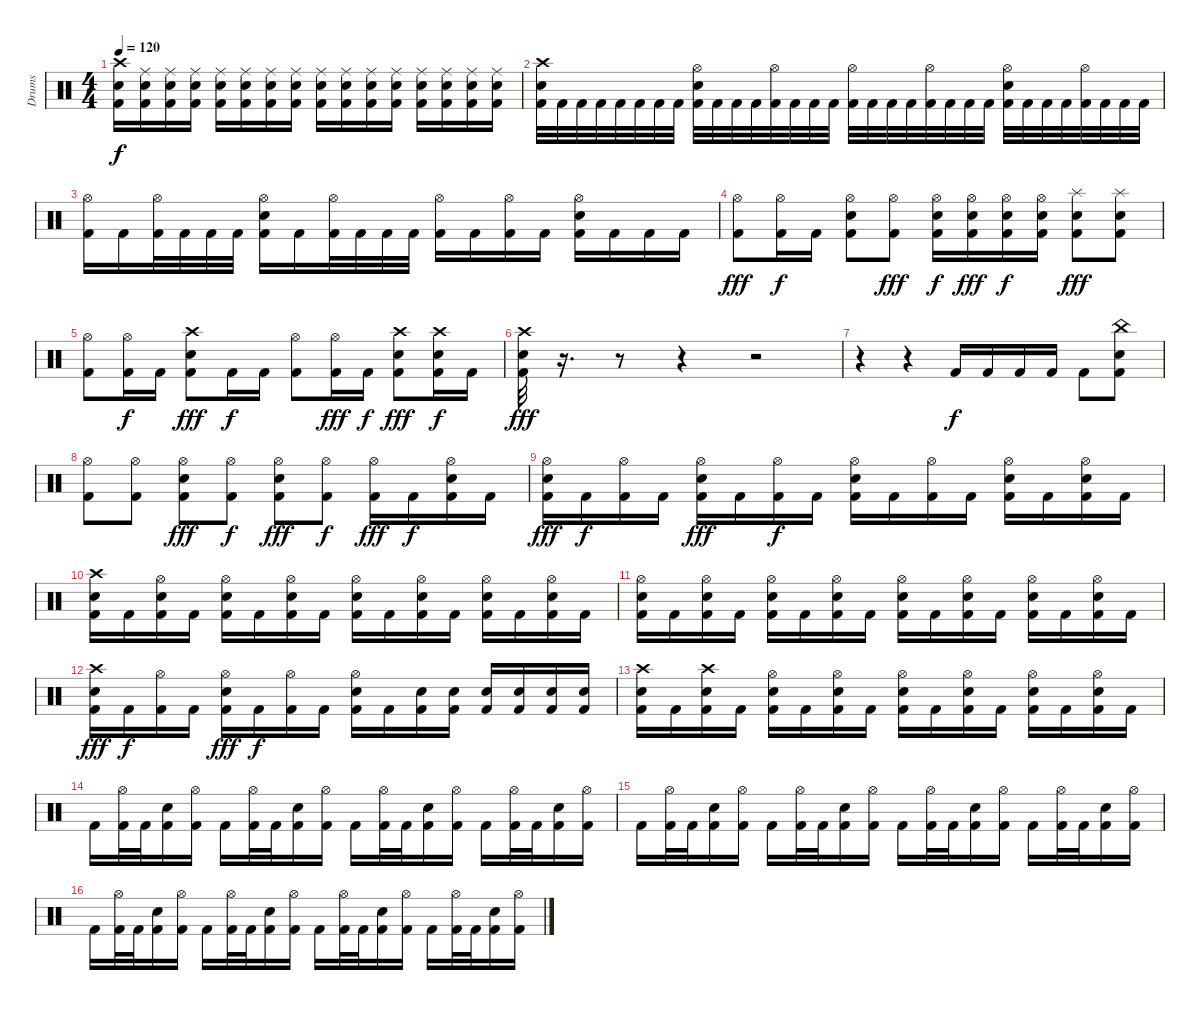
\track ("Drums" "Drums") {instrument percussion}
\staff {score}
\articulation defaults
\ts (4 4)
\tempo 120
\clef neutral
\ks c
("Crash high (hit)" "Electric Snare (hit)" "Kick (hit) 2").16{dy f} ("Ride (middle)" "Electric Snare (hit)" "Kick (hit) 2").16 ("Ride (middle)" "Electric Snare (hit)" "Kick (hit) 2").16 ("Ride (middle)" "Electric Snare (hit)" "Kick (hit) 2").16 ("Ride (middle)" "Electric Snare (hit)" "Kick (hit) 2").16 ("Ride (middle)" "Electric Snare (hit)" "Kick (hit) 2").16 ("Ride (middle)" "Electric Snare (hit)" "Kick (hit) 2").16 ("Ride (middle)" "Electric Snare (hit)" "Kick (hit) 2").16 ("Ride (middle)" "Electric Snare (hit)" "Kick (hit) 2").16 ("Ride (middle)" "Electric Snare (hit)" "Kick (hit) 2").16 ("Ride (middle)" "Electric Snare (hit)" "Kick (hit) 2").16 ("Ride (middle)" "Electric Snare (hit)" "Kick (hit) 2").16 ("Ride (middle)" "Electric Snare (hit)" "Kick (hit) 2").16 ("Ride (middle)" "Electric Snare (hit)" "Kick (hit) 2").16 ("Ride (middle)" "Electric Snare (hit)" "Kick (hit) 2").16 ("Ride (middle)" "Electric Snare (hit)" "Kick (hit) 2").16 |
("Crash high (hit)" "Electric Snare (hit)" "Kick (hit) 2").32 "Kick (hit) 2".32 "Kick (hit) 2".32 "Kick (hit) 2".32 "Kick (hit) 2".32 "Kick (hit) 2".32 "Kick (hit) 2".32 "Kick (hit) 2".32 ("Hi-Hat (open)" "Electric Snare (hit)" "Kick (hit) 2").32 "Kick (hit) 2".32 "Kick (hit) 2".32 "Kick (hit) 2".32 ("Hi-Hat (open)" "Kick (hit) 2").32 "Kick (hit) 2".32 "Kick (hit) 2".32 "Kick (hit) 2".32 ("Hi-Hat (open)" "Kick (hit) 2").32 "Kick (hit) 2".32 "Kick (hit) 2".32 "Kick (hit) 2".32 ("Hi-Hat (open)" "Kick (hit) 2").32 "Kick (hit) 2".32 "Kick (hit) 2".32 "Kick (hit) 2".32 ("Hi-Hat (open)" "Electric Snare (hit)" "Kick (hit) 2").32 "Kick (hit) 2".32 "Kick (hit) 2".32 "Kick (hit) 2".32 ("Hi-Hat (open)" "Kick (hit) 2").32 "Kick (hit) 2".32 "Kick (hit) 2".32 "Kick (hit) 2".32 |
("Hi-Hat (open)" "Kick (hit) 2").16 "Kick (hit) 2".16 ("Hi-Hat (open)" "Kick (hit) 2").32 "Kick (hit) 2".32 "Kick (hit) 2".32 "Kick (hit) 2".32 ("Hi-Hat (open)" "Electric Snare (hit)" "Kick (hit) 2").16 "Kick (hit) 2".16 ("Hi-Hat (open)" "Kick (hit) 2").32 "Kick (hit) 2".32 "Kick (hit) 2".32 "Kick (hit) 2".32 ("Hi-Hat (open)" "Kick (hit) 2").16 "Kick (hit) 2".16 ("Hi-Hat (open)" "Kick (hit) 2").16 "Kick (hit) 2".16 ("Hi-Hat (open)" "Electric Snare (hit)" "Kick (hit) 2").16 "Kick (hit) 2".16 "Kick (hit) 2".16 "Kick (hit) 2".16 |
("Hi-Hat (open)" "Kick (hit) 2").8{dy fff} ("Hi-Hat (open)" "Kick (hit) 2").16{dy f} "Kick (hit) 2".16 ("Hi-Hat (open)" "Electric Snare (hit)" "Kick (hit) 2").8 ("Hi-Hat (open)" "Kick (hit) 2").8{dy fff} ("Hi-Hat (open)" "Electric Snare (hit)" "Kick (hit) 2").16{dy f} ("Hi-Hat (open)" "Electric Snare (hit)" "Kick (hit) 2").16{dy fff} ("Hi-Hat (open)" "Electric Snare (hit)" "Kick (hit) 2").16{dy f} ("Hi-Hat (open)" "Electric Snare (hit)" "Kick (hit) 2").16 ("Splash (hit)" "Electric Snare (hit)" "Kick (hit) 2").8{dy fff} ("Splash (hit)" "Electric Snare (hit)" "Kick (hit) 2").8 |
("Hi-Hat (open)" "Kick (hit) 2").8 ("Hi-Hat (open)" "Kick (hit) 2").16{dy f} "Kick (hit) 2".16 ("Crash high (hit)" "Electric Snare (hit)" "Kick (hit) 2").8{dy fff} "Kick (hit) 2".16{dy f} "Kick (hit) 2".16 ("Hi-Hat (open)" "Kick (hit) 2").8 ("Hi-Hat (open)" "Kick (hit) 2").16{dy fff} "Kick (hit) 2".16{dy f} ("Crash high (hit)" "Electric Snare (hit)" "Kick (hit) 2").8{dy fff} ("Crash high (hit)" "Electric Snare (hit)" "Kick (hit) 2").16{dy f} "Kick (hit) 2".16 |
("Crash high (hit)" "Electric Snare (hit)" "Kick (hit) 2").32{dy fff} r.16{d} r.8 r.4 r.2 |
r.4 r.4 "Kick (hit) 2".16{dy f} "Kick (hit) 2".16 "Kick (hit) 2".16 "Kick (hit) 2".16 "Kick (hit) 2".8 ("China (hit)" "Electric Snare (hit)" "Kick (hit) 2").8 |
("Hi-Hat (open)" "Kick (hit) 2").8 ("Hi-Hat (open)" "Kick (hit) 2").8 ("Hi-Hat (open)" "Electric Snare (hit)" "Kick (hit) 2").8{dy fff} ("Hi-Hat (open)" "Kick (hit) 2").8{dy f} ("Hi-Hat (open)" "Electric Snare (hit)" "Kick (hit) 2").8{dy fff} ("Hi-Hat (open)" "Kick (hit) 2").8{dy f} ("Hi-Hat (open)" "Kick (hit) 2").16{dy fff} "Kick (hit) 2".16{dy f} ("Hi-Hat (open)" "Electric Snare (hit)" "Kick (hit) 2").16 "Kick (hit) 2".16 |
("Hi-Hat (open)" "Electric Snare (hit)" "Kick (hit) 2").16{dy fff} "Kick (hit) 2".16{dy f} ("Hi-Hat (open)" "Kick (hit) 2").16 "Kick (hit) 2".16 ("Hi-Hat (open)" "Electric Snare (hit)" "Kick (hit) 2").16{dy fff} "Kick (hit) 2".16 ("Hi-Hat (open)" "Kick (hit) 2").16{dy f} "Kick (hit) 2".16 ("Hi-Hat (open)" "Electric Snare (hit)" "Kick (hit) 2").16 "Kick (hit) 2".16 ("Hi-Hat (open)" "Kick (hit) 2").16 "Kick (hit) 2".16 ("Hi-Hat (open)" "Electric Snare (hit)" "Kick (hit) 2").16 "Kick (hit) 2".16 ("Hi-Hat (open)" "Electric Snare (hit)" "Kick (hit) 2").16 "Kick (hit) 2".16 |
("Crash high (hit)" "Electric Snare (hit)" "Kick (hit) 2").16 "Kick (hit) 2".16 ("Hi-Hat (open)" "Electric Snare (hit)" "Kick (hit) 2").16 "Kick (hit) 2".16 ("Hi-Hat (open)" "Electric Snare (hit)" "Kick (hit) 2").16 "Kick (hit) 2".16 ("Hi-Hat (open)" "Electric Snare (hit)" "Kick (hit) 2").16 "Kick (hit) 2".16 ("Hi-Hat (open)" "Electric Snare (hit)" "Kick (hit) 2").16 "Kick (hit) 2".16 ("Hi-Hat (open)" "Electric Snare (hit)" "Kick (hit) 2").16 "Kick (hit) 2".16 ("Hi-Hat (open)" "Electric Snare (hit)" "Kick (hit) 2").16 "Kick (hit) 2".16 ("Hi-Hat (open)" "Electric Snare (hit)" "Kick (hit) 2").16 "Kick (hit) 2".16 |
("Hi-Hat (open)" "Electric Snare (hit)" "Kick (hit) 2").16 "Kick (hit) 2".16 ("Hi-Hat (open)" "Electric Snare (hit)" "Kick (hit) 2").16 "Kick (hit) 2".16 ("Hi-Hat (open)" "Electric Snare (hit)" "Kick (hit) 2").16 "Kick (hit) 2".16 ("Hi-Hat (open)" "Electric Snare (hit)" "Kick (hit) 2").16 "Kick (hit) 2".16 ("Hi-Hat (open)" "Electric Snare (hit)" "Kick (hit) 2").16 "Kick (hit) 2".16 ("Hi-Hat (open)" "Electric Snare (hit)" "Kick (hit) 2").16 "Kick (hit) 2".16 ("Hi-Hat (open)" "Electric Snare (hit)" "Kick (hit) 2").16 "Kick (hit) 2".16 ("Hi-Hat (open)" "Electric Snare (hit)" "Kick (hit) 2").16 "Kick (hit) 2".16 |
("Crash high (hit)" "Electric Snare (hit)" "Kick (hit) 2").16{dy fff} "Kick (hit) 2".16{dy f} ("Hi-Hat (open)" "Kick (hit) 2").16 "Kick (hit) 2".16 ("Hi-Hat (open)" "Electric Snare (hit)" "Kick (hit) 2").16{dy fff} "Kick (hit) 2".16{dy f} ("Hi-Hat (open)" "Kick (hit) 2").16 "Kick (hit) 2".16 ("Hi-Hat (open)" "Electric Snare (hit)" "Kick (hit) 2").16 "Kick (hit) 2".16 ("Electric Snare (hit)" "Kick (hit) 2").16 ("Electric Snare (hit)" "Kick (hit) 2").16 ("Electric Snare (hit)" "Kick (hit) 2").16 ("Electric Snare (hit)" "Kick (hit) 2").16 ("Electric Snare (hit)" "Kick (hit) 2").16 ("Electric Snare (hit)" "Kick (hit) 2").16 |
("Crash high (hit)" "Electric Snare (hit)" "Kick (hit) 2").16 "Kick (hit) 2".16 ("Crash high (hit)" "Electric Snare (hit)" "Kick (hit) 2").16 "Kick (hit) 2".16 ("Hi-Hat (open)" "Electric Snare (hit)" "Kick (hit) 2").16 "Kick (hit) 2".16 ("Hi-Hat (open)" "Electric Snare (hit)" "Kick (hit) 2").16 "Kick (hit) 2".16 ("Hi-Hat (open)" "Electric Snare (hit)" "Kick (hit) 2").16 "Kick (hit) 2".16 ("Hi-Hat (open)" "Electric Snare (hit)" "Kick (hit) 2").16 "Kick (hit) 2".16 ("Hi-Hat (open)" "Electric Snare (hit)" "Kick (hit) 2").16 "Kick (hit) 2".16 ("Hi-Hat (open)" "Electric Snare (hit)" "Kick (hit) 2").16 "Kick (hit) 2".16 |
"Kick (hit) 2".16 ("Hi-Hat (open)" "Kick (hit) 2").32 "Kick (hit) 2".32 ("Electric Snare (hit)" "Kick (hit) 2").16 ("Hi-Hat (open)" "Kick (hit) 2").16 "Kick (hit) 2".16 ("Hi-Hat (open)" "Kick (hit) 2").32 "Kick (hit) 2".32 ("Electric Snare (hit)" "Kick (hit) 2").16 ("Hi-Hat (open)" "Kick (hit) 2").16 "Kick (hit) 2".16 ("Hi-Hat (open)" "Kick (hit) 2").32 "Kick (hit) 2".32 ("Electric Snare (hit)" "Kick (hit) 2").16 ("Hi-Hat (open)" "Kick (hit) 2").16 "Kick (hit) 2".16 ("Hi-Hat (open)" "Kick (hit) 2").32 "Kick (hit) 2".32 ("Electric Snare (hit)" "Kick (hit) 2").16 ("Hi-Hat (open)" "Kick (hit) 2").16 |
"Kick (hit) 2".16 ("Hi-Hat (open)" "Kick (hit) 2").32 "Kick (hit) 2".32 ("Electric Snare (hit)" "Kick (hit) 2").16 ("Hi-Hat (open)" "Kick (hit) 2").16 "Kick (hit) 2".16 ("Hi-Hat (open)" "Kick (hit) 2").32 "Kick (hit) 2".32 ("Electric Snare (hit)" "Kick (hit) 2").16 ("Hi-Hat (open)" "Kick (hit) 2").16 "Kick (hit) 2".16 ("Hi-Hat (open)" "Kick (hit) 2").32 "Kick (hit) 2".32 ("Electric Snare (hit)" "Kick (hit) 2").16 ("Hi-Hat (open)" "Kick (hit) 2").16 "Kick (hit) 2".16 ("Hi-Hat (open)" "Kick (hit) 2").32 "Kick (hit) 2".32 ("Electric Snare (hit)" "Kick (hit) 2").16 ("Hi-Hat (open)" "Kick (hit) 2").16 |
"Kick (hit) 2".16 ("Hi-Hat (open)" "Kick (hit) 2").32 "Kick (hit) 2".32 ("Electric Snare (hit)" "Kick (hit) 2").16 ("Hi-Hat (open)" "Kick (hit) 2").16 "Kick (hit) 2".16 ("Hi-Hat (open)" "Kick (hit) 2").32 "Kick (hit) 2".32 ("Electric Snare (hit)" "Kick (hit) 2").16 ("Hi-Hat (open)" "Kick (hit) 2").16 "Kick (hit) 2".16 ("Hi-Hat (open)" "Kick (hit) 2").32 "Kick (hit) 2".32 ("Electric Snare (hit)" "Kick (hit) 2").16 ("Hi-Hat (open)" "Kick (hit) 2").16 "Kick (hit) 2".16 ("Hi-Hat (open)" "Kick (hit) 2").32 "Kick (hit) 2".32 ("Electric Snare (hit)" "Kick (hit) 2").16 ("Hi-Hat (open)" "Kick (hit) 2").16
